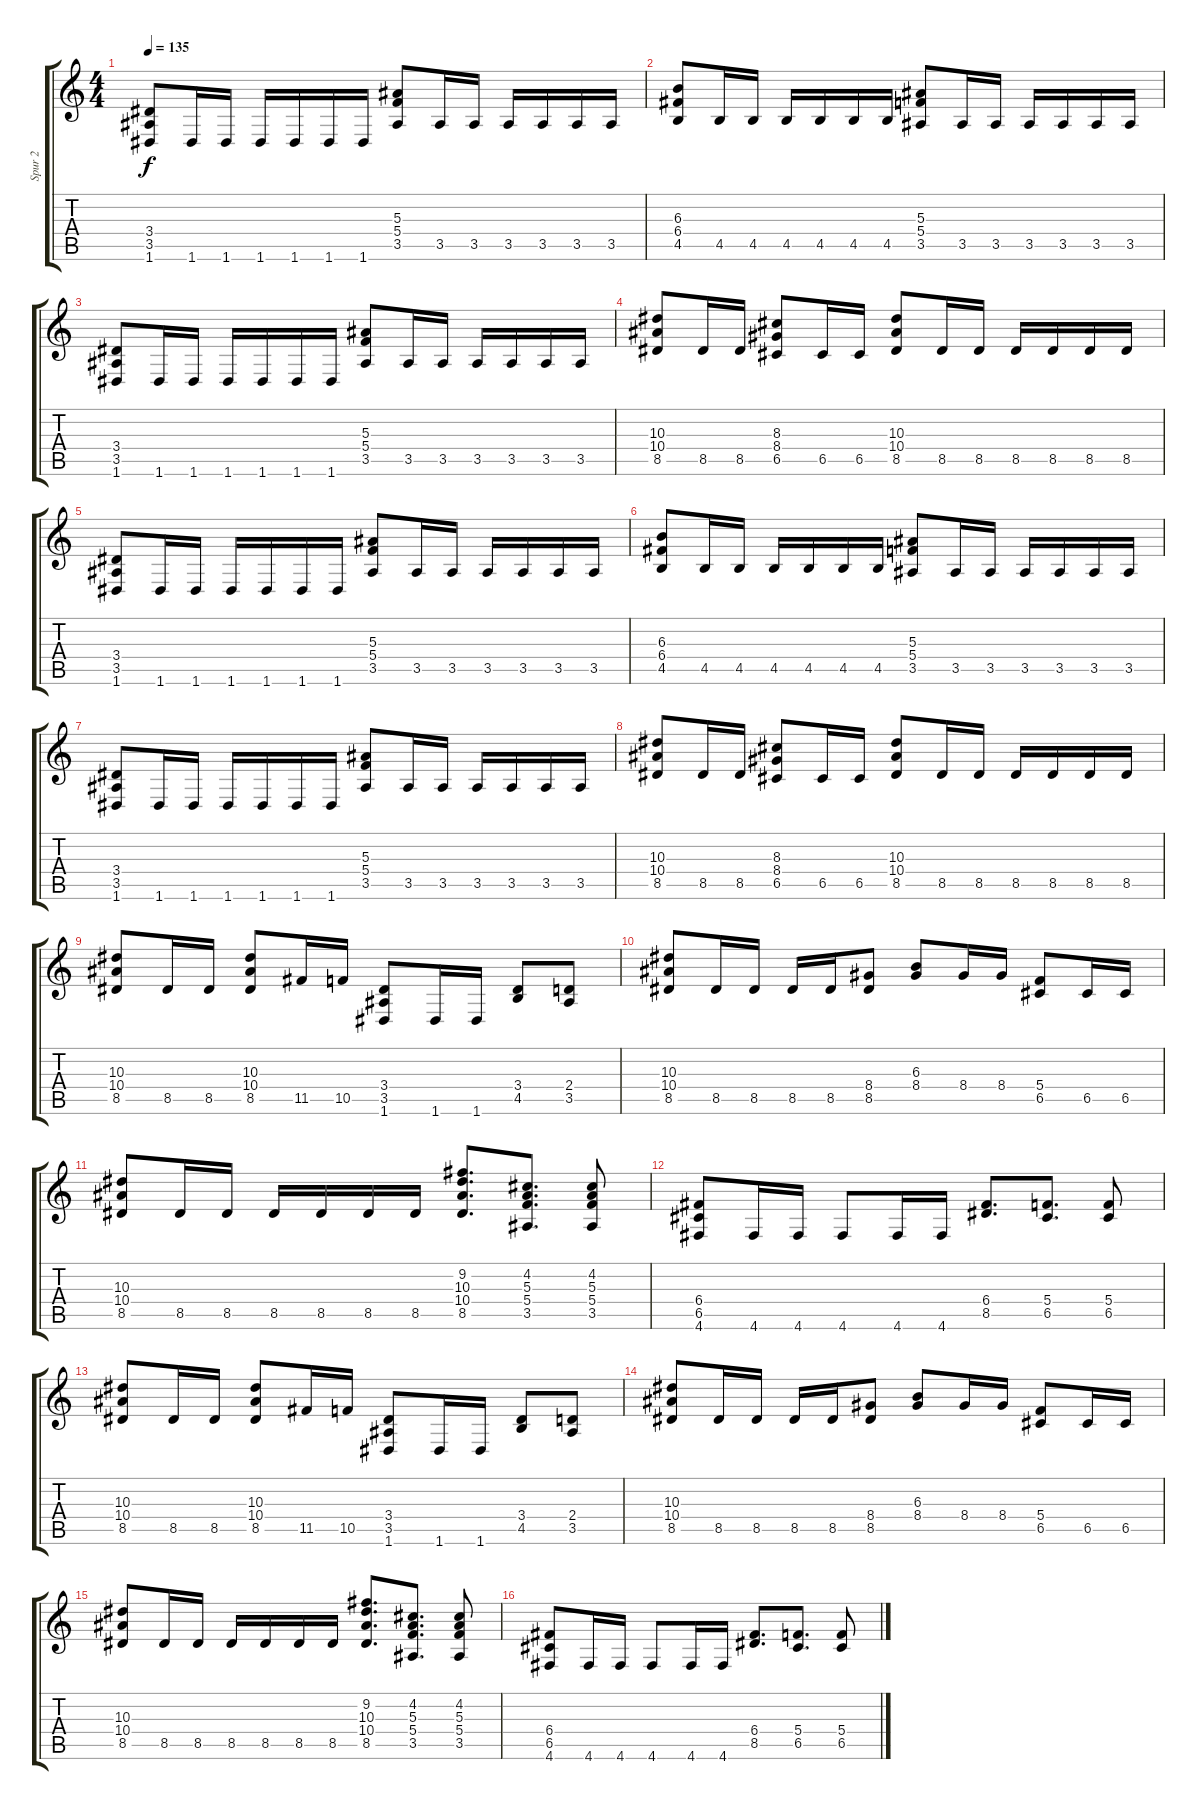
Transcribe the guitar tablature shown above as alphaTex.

\track ("Spur 2" "Spur 2") {instrument distortionguitar}
\staff {score tabs}
\tuning (D4 A3 F3 C3 G2 D2) {hide}
\ts (4 4)
\tempo 135
\clef g2
\ks c
(3.4 3.5 1.6).8{dy f} 1.6.16 1.6.16 1.6.16 1.6.16 1.6.16 1.6.16 (5.3 5.4 3.5).8 3.5.16 3.5.16 3.5.16 3.5.16 3.5.16 3.5.16 |
(6.3 6.4 4.5).8 4.5.16 4.5.16 4.5.16 4.5.16 4.5.16 4.5.16 (5.3 5.4 3.5).8 3.5.16 3.5.16 3.5.16 3.5.16 3.5.16 3.5.16 |
(3.4 3.5 1.6).8 1.6.16 1.6.16 1.6.16 1.6.16 1.6.16 1.6.16 (5.3 5.4 3.5).8 3.5.16 3.5.16 3.5.16 3.5.16 3.5.16 3.5.16 |
(10.3 10.4 8.5).8 8.5.16 8.5.16 (8.3 8.4 6.5).8 6.5.16 6.5.16 (10.3 10.4 8.5).8 8.5.16 8.5.16 8.5.16 8.5.16 8.5.16 8.5.16 |
(3.4 3.5 1.6).8 1.6.16 1.6.16 1.6.16 1.6.16 1.6.16 1.6.16 (5.3 5.4 3.5).8 3.5.16 3.5.16 3.5.16 3.5.16 3.5.16 3.5.16 |
(6.3 6.4 4.5).8 4.5.16 4.5.16 4.5.16 4.5.16 4.5.16 4.5.16 (5.3 5.4 3.5).8 3.5.16 3.5.16 3.5.16 3.5.16 3.5.16 3.5.16 |
(3.4 3.5 1.6).8 1.6.16 1.6.16 1.6.16 1.6.16 1.6.16 1.6.16 (5.3 5.4 3.5).8 3.5.16 3.5.16 3.5.16 3.5.16 3.5.16 3.5.16 |
(10.3 10.4 8.5).8 8.5.16 8.5.16 (8.3 8.4 6.5).8 6.5.16 6.5.16 (10.3 10.4 8.5).8 8.5.16 8.5.16 8.5.16 8.5.16 8.5.16 8.5.16 |
(10.3 10.4 8.5).8 8.5.16 8.5.16 (10.3 10.4 8.5).8 11.5.16 10.5.16 (3.4 3.5 1.6).8 1.6.16 1.6.16 (3.4 4.5).8 (2.4 3.5).8 |
(10.3 10.4 8.5).8 8.5.16 8.5.16 8.5.16 8.5.16 (8.4 8.5).8 (6.3 8.4).8 8.4.16 8.4.16 (5.4 6.5).8 6.5.16 6.5.16 |
(10.3 10.4 8.5).8 8.5.16 8.5.16 8.5.16 8.5.16 8.5.16 8.5.16 (9.2 10.3 10.4 8.5).8{d} (4.2 5.3 5.4 3.5).8{d} (4.2 5.3 5.4 3.5).8 |
(6.4 6.5 4.6).8 4.6.16 4.6.16 4.6.8 4.6.16 4.6.16 (6.4 8.5).8{d} (5.4 6.5).8{d} (5.4 6.5).8 |
(10.3 10.4 8.5).8 8.5.16 8.5.16 (10.3 10.4 8.5).8 11.5.16 10.5.16 (3.4 3.5 1.6).8 1.6.16 1.6.16 (3.4 4.5).8 (2.4 3.5).8 |
(10.3 10.4 8.5).8 8.5.16 8.5.16 8.5.16 8.5.16 (8.4 8.5).8 (6.3 8.4).8 8.4.16 8.4.16 (5.4 6.5).8 6.5.16 6.5.16 |
(10.3 10.4 8.5).8 8.5.16 8.5.16 8.5.16 8.5.16 8.5.16 8.5.16 (9.2 10.3 10.4 8.5).8{d} (4.2 5.3 5.4 3.5).8{d} (4.2 5.3 5.4 3.5).8 |
(6.4 6.5 4.6).8 4.6.16 4.6.16 4.6.8 4.6.16 4.6.16 (6.4 8.5).8{d} (5.4 6.5).8{d} (5.4 6.5).8
